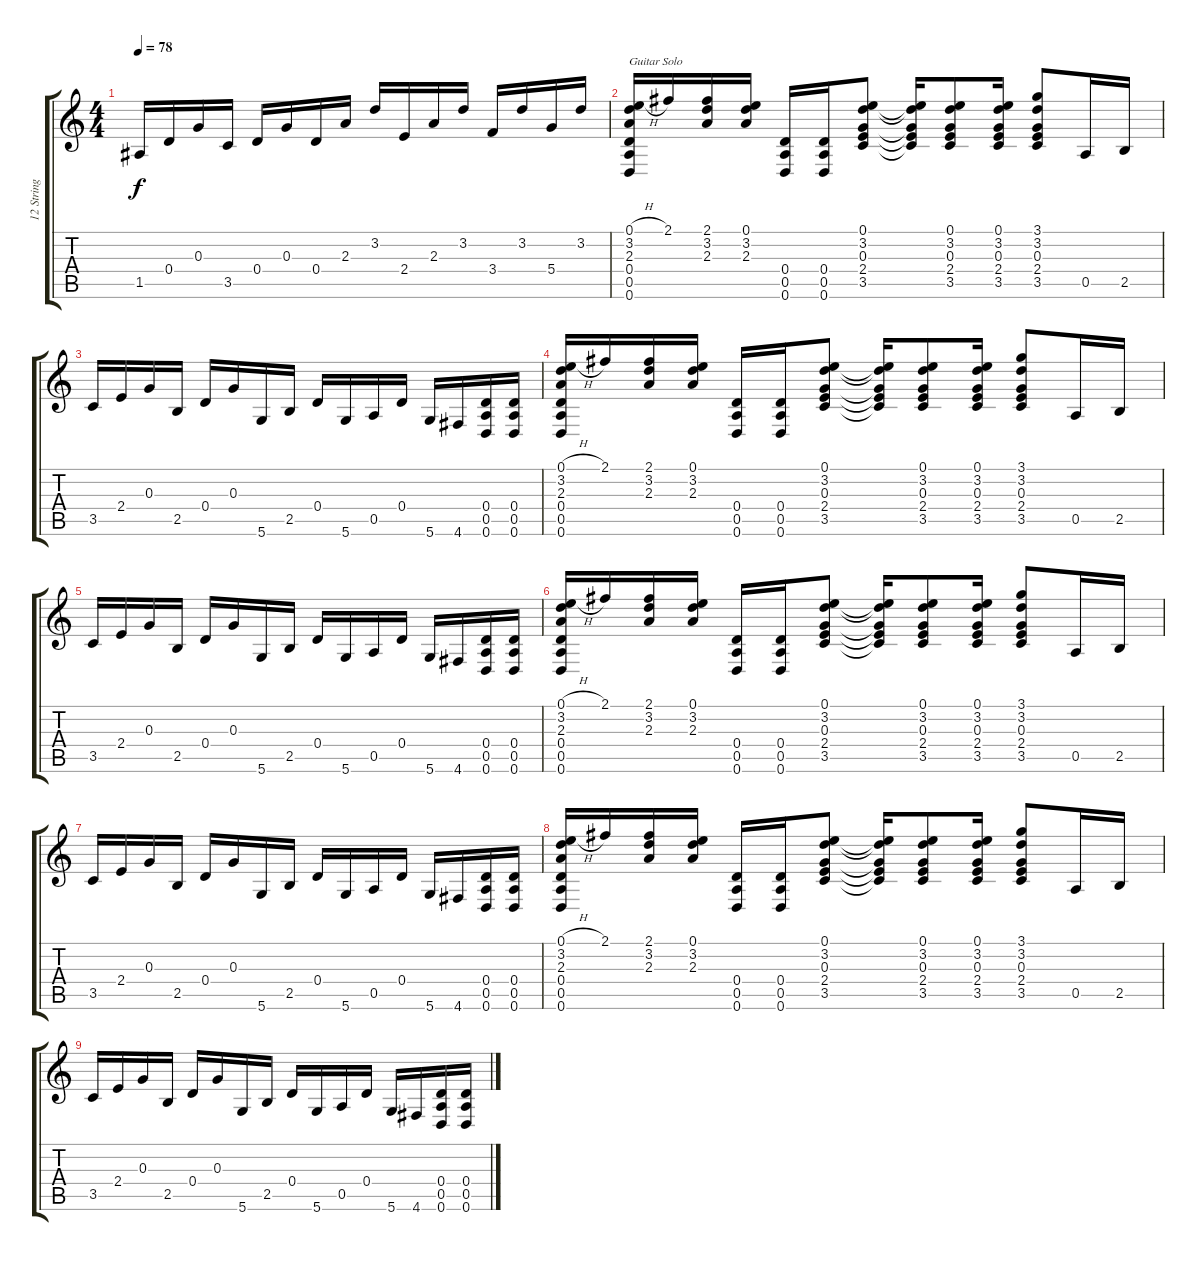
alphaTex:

\track ("12 String Acoustic #1" "12 String ") {instrument acousticguitarsteel}
\staff {score tabs}
\tuning (E4 B3 G3 D3 A2 D2) {hide}
\ts (4 4)
\tempo 78
\clef g2
\ks c
1.5.16{dy f} 0.4.16 0.3.16 3.5.16 0.4.16 0.3.16 0.4.16 2.3.16 3.2.16 2.4.16 2.3.16 3.2.16 3.4.16 3.2.16 5.4.16 3.2.16 |
(0.1{h} 3.2 2.3 0.4 0.5 0.6).16{txt "Guitar Solo"} 2.1.16 (2.1 3.2 2.3).16 (0.1 3.2 2.3).16 (0.4 0.5 0.6).16 (0.4 0.5 0.6).16 (0.1 3.2 0.3 2.4 3.5).8 (0.1{t} 3.2{t} 0.3{t} 2.4{t} 3.5{t}).16 (0.1 3.2 0.3 2.4 3.5).8 (0.1 3.2 0.3 2.4 3.5).16 (3.1 3.2 0.3 2.4 3.5).8 0.5.16 2.5.16 |
3.5.16 2.4.16 0.3.16 2.5.16 0.4.16 0.3.16 5.6.16 2.5.16 0.4.16 5.6.16 0.5.16 0.4.16 5.6.16 4.6.16 (0.4 0.5 0.6).16 (0.4 0.5 0.6).16 |
(0.1{h} 3.2 2.3 0.4 0.5 0.6).16 2.1.16 (2.1 3.2 2.3).16 (0.1 3.2 2.3).16 (0.4 0.5 0.6).16 (0.4 0.5 0.6).16 (0.1 3.2 0.3 2.4 3.5).8 (0.1{t} 3.2{t} 0.3{t} 2.4{t} 3.5{t}).16 (0.1 3.2 0.3 2.4 3.5).8 (0.1 3.2 0.3 2.4 3.5).16 (3.1 3.2 0.3 2.4 3.5).8 0.5.16 2.5.16 |
3.5.16 2.4.16 0.3.16 2.5.16 0.4.16 0.3.16 5.6.16 2.5.16 0.4.16 5.6.16 0.5.16 0.4.16 5.6.16 4.6.16 (0.4 0.5 0.6).16 (0.4 0.5 0.6).16 |
(0.1{h} 3.2 2.3 0.4 0.5 0.6).16 2.1.16 (2.1 3.2 2.3).16 (0.1 3.2 2.3).16 (0.4 0.5 0.6).16 (0.4 0.5 0.6).16 (0.1 3.2 0.3 2.4 3.5).8 (0.1{t} 3.2{t} 0.3{t} 2.4{t} 3.5{t}).16 (0.1 3.2 0.3 2.4 3.5).8 (0.1 3.2 0.3 2.4 3.5).16 (3.1 3.2 0.3 2.4 3.5).8 0.5.16 2.5.16 |
3.5.16 2.4.16 0.3.16 2.5.16 0.4.16 0.3.16 5.6.16 2.5.16 0.4.16 5.6.16 0.5.16 0.4.16 5.6.16 4.6.16 (0.4 0.5 0.6).16 (0.4 0.5 0.6).16 |
(0.1{h} 3.2 2.3 0.4 0.5 0.6).16 2.1.16 (2.1 3.2 2.3).16 (0.1 3.2 2.3).16 (0.4 0.5 0.6).16 (0.4 0.5 0.6).16 (0.1 3.2 0.3 2.4 3.5).8 (0.1{t} 3.2{t} 0.3{t} 2.4{t} 3.5{t}).16 (0.1 3.2 0.3 2.4 3.5).8 (0.1 3.2 0.3 2.4 3.5).16 (3.1 3.2 0.3 2.4 3.5).8 0.5.16 2.5.16 |
3.5.16 2.4.16 0.3.16 2.5.16 0.4.16 0.3.16 5.6.16 2.5.16 0.4.16 5.6.16 0.5.16 0.4.16 5.6.16 4.6.16 (0.4 0.5 0.6).16 (0.4 0.5 0.6).16
